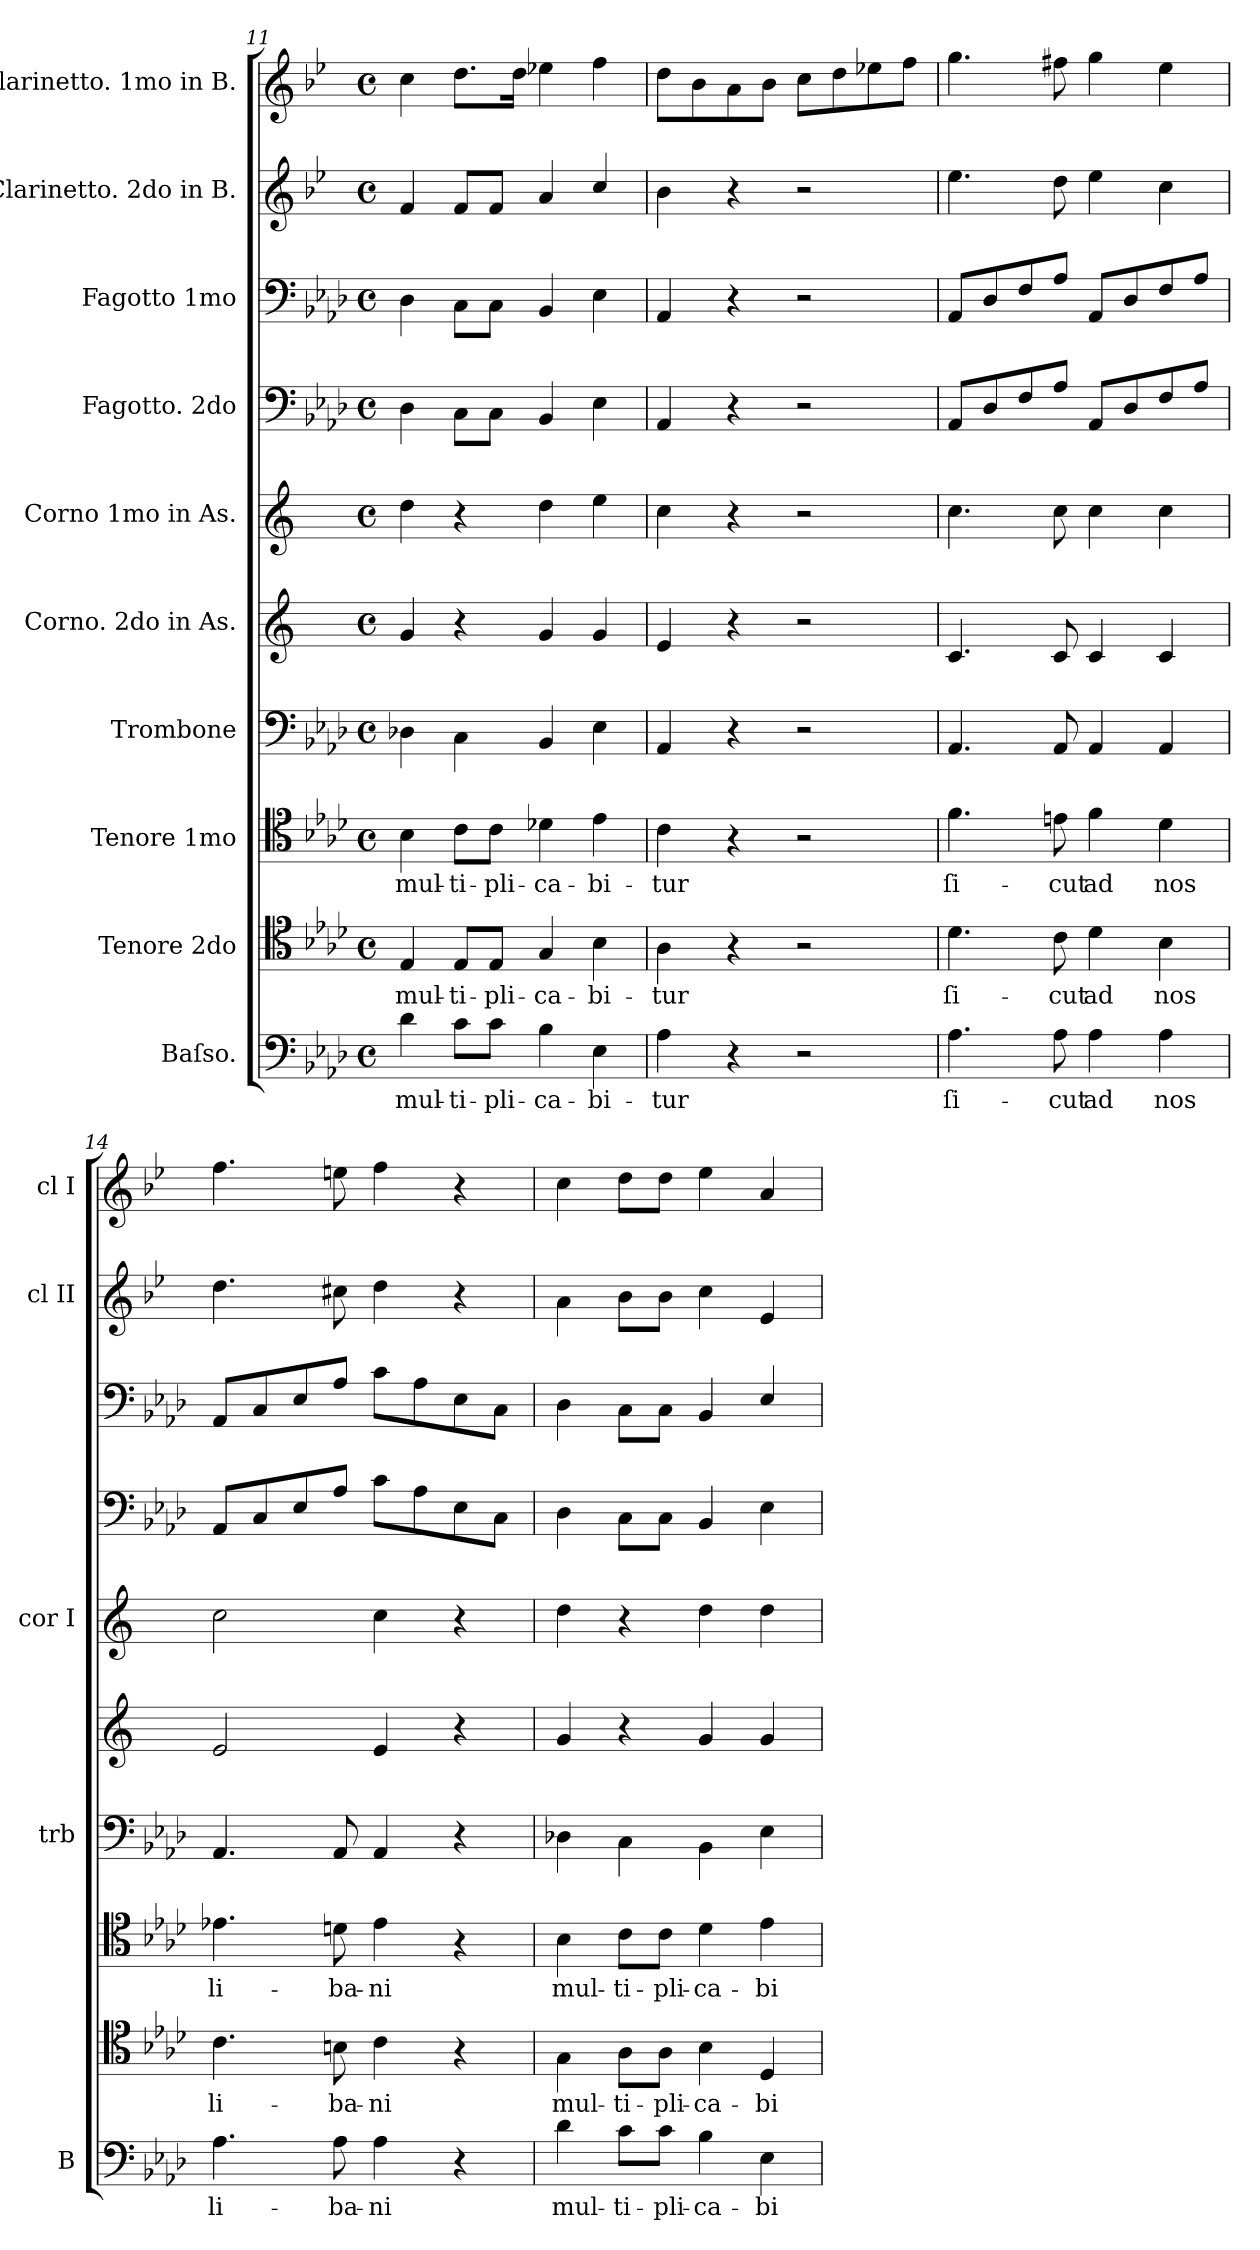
**kern	**text	**kern	**text	**kern	**text	**kern	**kern	**kern	**kern	**kern	**kern	**kern
*part10	*part10	*part9	*part9	*part8	*part8	*part7	*part6	*part5	*part4	*part3	*part2	*part1
*staff10	*staff10	*staff9	*staff9	*staff8	*staff8	*staff7	*staff6	*staff5	*staff4	*staff3	*staff2	*staff1
*I"Baſso.	*	*I"Tenore 2do	*	*I"Tenore 1mo	*	*I"Trombone	*I"Corno. 2do in As.	*I"Corno 1mo in As.	*I"Fagotto. 2do	*I"Fagotto 1mo	*I"Clarinetto. 2do in B.	*I"Clarinetto. 1mo in B.
*I'B	*	*	*	*	*	*I'trb	*	*I'cor I	*	*	*I'cl II	*I'cl I
*clefF4	*	*clefC4	*	*clefC4	*	*clefF4	*clefG2	*clefG2	*clefF4	*clefF4	*clefG2	*clefG2
*	*	*	*	*	*	*	*ITrd2c4	*ITrd2c4	*	*	*ITrd1c2	*ITrd1c2
*k[b-e-a-d-]	*	*k[b-e-a-d-]	*	*k[b-e-a-d-]	*	*k[b-e-a-d-]	*k[b-e-a-d-]	*k[b-e-a-d-]	*k[b-e-a-d-]	*k[b-e-a-d-]	*k[b-e-a-d-]	*k[b-e-a-d-]
*M4/4	*	*M4/4	*	*M4/4	*	*M4/4	*M4/4	*M4/4	*M4/4	*M4/4	*M4/4	*M4/4
*met(c)	*	*met(c)	*	*met(c)	*	*met(c)	*met(c)	*met(c)	*met(c)	*met(c)	*met(c)	*met(c)
=11	=11	=11	=11	=11	=11	=11	=11	=11	=11	=11	=11	=11
4d-\	mul-	4E-/	mul-	4B-\	mul-	4D-X\	4e-/	4b-\	4D-\	4D-\	4e-/	4b-\
8c\L	-ti-	8E-/L	-ti-	8c\L	-ti-	4C\	4r	4r	8C\L	8C\L	8e-/L	8.cc\L
8c\J	-pli-	8E-/J	-pli-	8c\J	-pli-	.	.	.	8C\J	8C\J	8e-/J	.
.	.	.	.	.	.	.	.	.	.	.	.	16cc\Jk
4B-\	-ca-	4G/	-ca-	4d-X\	-ca-	4BB-/	4e-/	4b-\	4BB-/	4BB-/	4g/	4dd-X\
4E-\	-bi-	4B-\	-bi-	4e-\	-bi-	4E-\	4e-/	4cc\	4E-\	4E-\	4b-/	4ee-\
=12	=12	=12	=12	=12	=12	=12	=12	=12	=12	=12	=12	=12
4A-\	-tur	4A-\	-tur	4c\	-tur	4AA-/	4c/	4a-\	4AA-/	4AA-/	4a-\	8cc\L
.	.	.	.	.	.	.	.	.	.	.	.	8a-\
4r	.	4r	.	4r	.	4r	4r	4r	4r	4r	4r	8g\
.	.	.	.	.	.	.	.	.	.	.	.	8a-\J
2r	.	2r	.	2r	.	2r	2r	2r	2r	2r	2r	8b-\L
.	.	.	.	.	.	.	.	.	.	.	.	8cc\
.	.	.	.	.	.	.	.	.	.	.	.	8dd-X\
.	.	.	.	.	.	.	.	.	.	.	.	8ee-\J
=13	=13	=13	=13	=13	=13	=13	=13	=13	=13	=13	=13	=13
4.A-\	ſi-	4.d-\	ſi-	4.f\	ſi-	4.AA-/	4.A-/	4.a-\	8AA-/L	8AA-/L	4.dd-\	4.ff\
.	.	.	.	.	.	.	.	.	8D-/	8D-/	.	.
.	.	.	.	.	.	.	.	.	8F/	8F/	.	.
8A-\	-cut	8c\	-cut	8en\	-cut	8AA-/	8A-/	8a-\	8A-/J	8A-/J	8cc\	8een\
4A-\	ad	4d-\	ad	4f\	ad	4AA-/	4A-/	4a-\	8AA-/L	8AA-/L	4dd-\	4ff\
.	.	.	.	.	.	.	.	.	8D-/	8D-/	.	.
4A-\	nos	4B-\	nos	4d-\	nos	4AA-/	4A-/	4a-\	8F/	8F/	4b-\	4dd-\
.	.	.	.	.	.	.	.	.	8A-/J	8A-/J	.	.
=14	=14	=14	=14	=14	=14	=14	=14	=14	=14	=14	=14	=14
4.A-\	li-	4.c\	li-	4.e-X\	li-	4.AA-/	2c/	2a-\	8AA-/L	8AA-/L	4.cc\	4.ee-\
.	.	.	.	.	.	.	.	.	8C/	8C/	.	.
.	.	.	.	.	.	.	.	.	8E-/	8E-/	.	.
8A-\	-ba-	8Bn\	-ba-	8dn\	-ba-	8AA-/	.	.	8A-/J	8A-/J	8bn\	8ddn\
4A-\	-ni	4c\	-ni	4e-\	-ni	4AA-/	4c/	4a-\	8c\L	8c\L	4cc\	4ee-\
.	.	.	.	.	.	.	.	.	8A-\	8A-\	.	.
4r	.	4r	.	4r	.	4r	4r	4r	8E-\	8E-\	4r	4r
.	.	.	.	.	.	.	.	.	8C\J	8C\J	.	.
=15	=15	=15	=15	=15	=15	=15	=15	=15	=15	=15	=15	=15
4d-\	mul-	4G\	mul-	4B-\	mul-	4D-X\	4e-/	4b-\	4D-\	4D-\	4g\	4b-\
8c\L	-ti-	8A-\L	-ti-	8c\L	-ti-	4C\	4r	4r	8C\L	8C\L	8a-\L	8cc\L
8c\J	-pli-	8A-\J	-pli-	8c\J	-pli-	.	.	.	8C\J	8C\J	8a-\J	8cc\J
4B-\	-ca-	4B-\	-ca-	4d-\	-ca-	4BB-\	4e-/	4b-\	4BB-/	4BB-/	4b-\	4dd-\
4E-\	-bi-	4D-/	-bi-	4e-\	-bi-	4E-\	4e-/	4b-\	4E-\	4E-/	4d-/	4g/
=	=	=	=	=	=	=	=	=	=	=	=	=
*-	*-	*-	*-	*-	*-	*-	*-	*-	*-	*-	*-	*-
